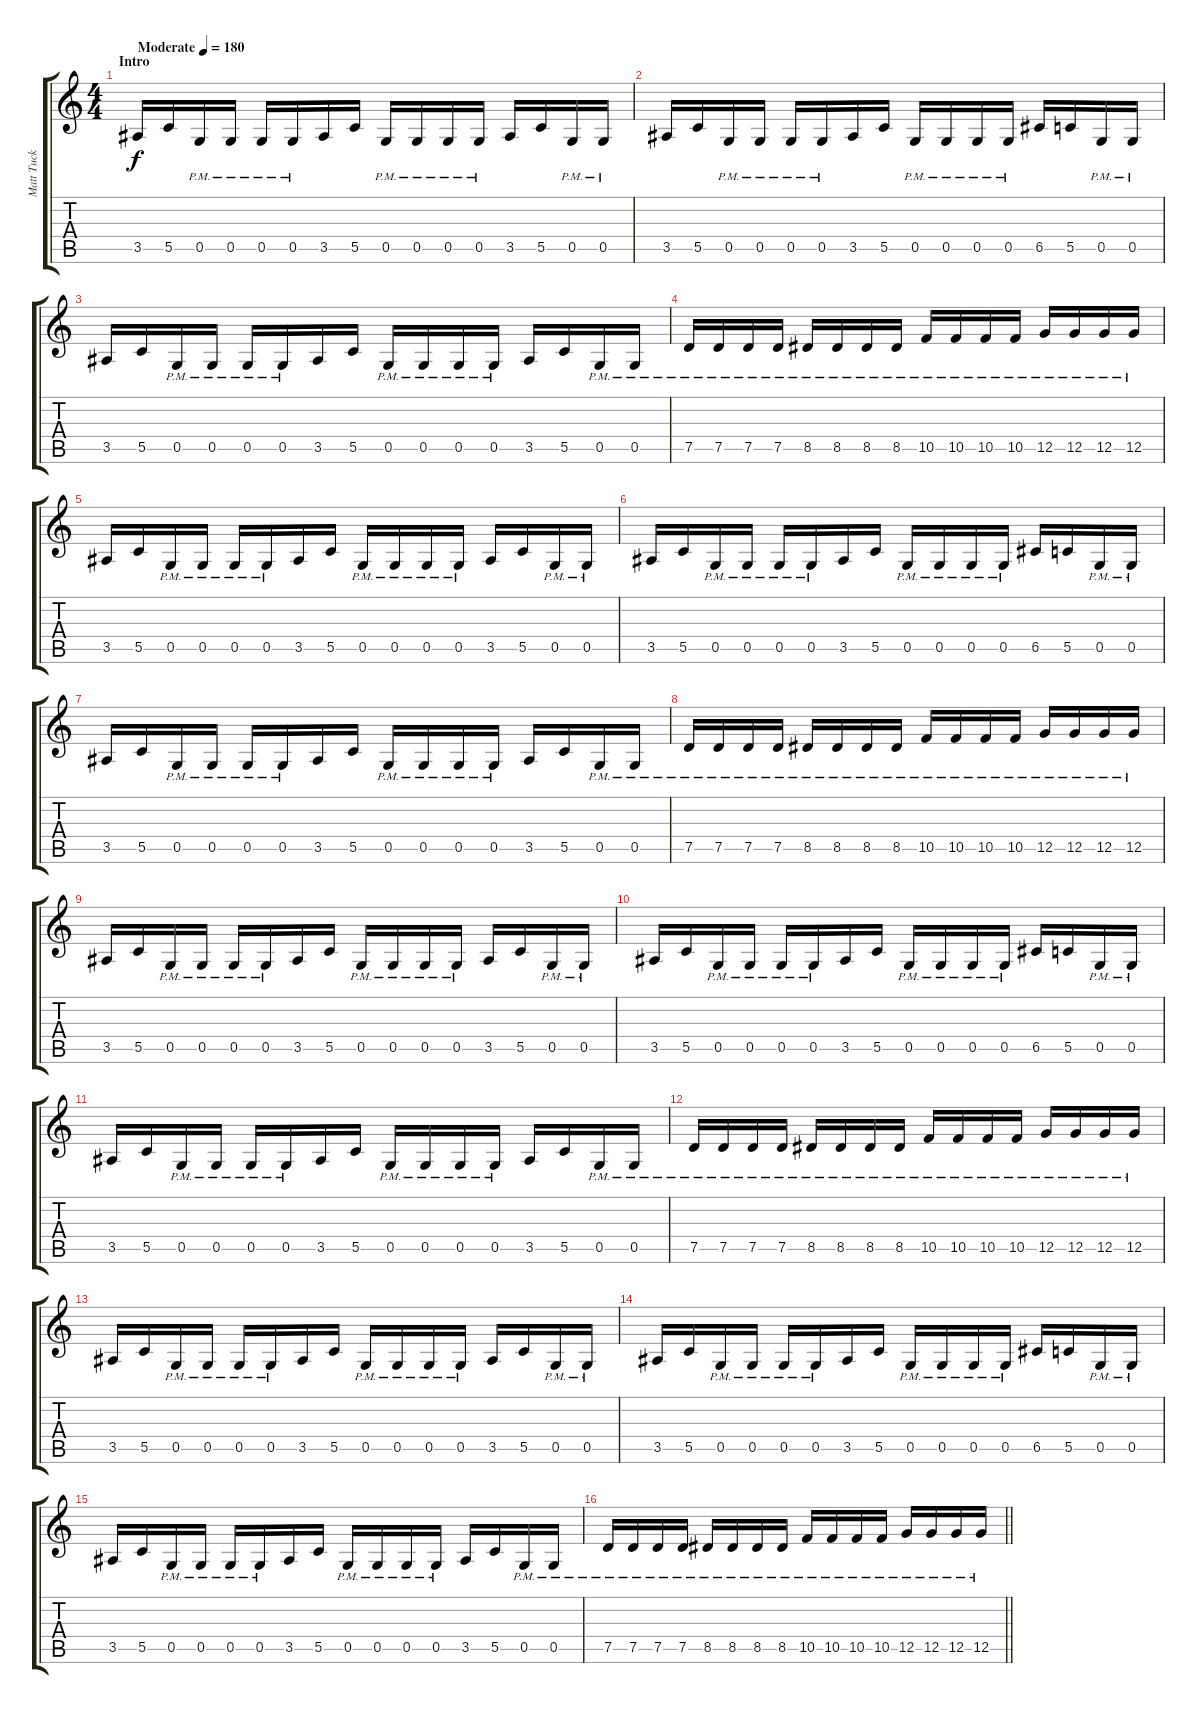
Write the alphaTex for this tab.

\track ("Matt Tuck" "Matt Tuck") {instrument distortionguitar}
\staff {score tabs}
\tuning (D4 A3 F3 C3 G2 C2) {hide}
\ts (4 4)
\section ("" "Intro")
\tempo (180 "Moderate")
\clef g2
\ks c
3.5.16{dy f instrument distortionguitar} 5.5.16 0.5{pm}.16 0.5{pm}.16 0.5{pm}.16 0.5{pm}.16 3.5.16 5.5.16 0.5{pm}.16 0.5{pm}.16 0.5{pm}.16 0.5{pm}.16 3.5.16 5.5.16 0.5{pm}.16 0.5{pm}.16 |
3.5.16 5.5.16 0.5{pm}.16 0.5{pm}.16 0.5{pm}.16 0.5{pm}.16 3.5.16 5.5.16 0.5{pm}.16 0.5{pm}.16 0.5{pm}.16 0.5{pm}.16 6.5.16 5.5.16 0.5{pm}.16 0.5{pm}.16 |
3.5.16 5.5.16 0.5{pm}.16 0.5{pm}.16 0.5{pm}.16 0.5{pm}.16 3.5.16 5.5.16 0.5{pm}.16 0.5{pm}.16 0.5{pm}.16 0.5{pm}.16 3.5.16 5.5.16 0.5{pm}.16 0.5{pm}.16 |
7.5{pm}.16 7.5{pm}.16 7.5{pm}.16 7.5{pm}.16 8.5{pm}.16 8.5{pm}.16 8.5{pm}.16 8.5{pm}.16 10.5{pm}.16 10.5{pm}.16 10.5{pm}.16 10.5{pm}.16 12.5{pm}.16 12.5{pm}.16 12.5{pm}.16 12.5{pm}.16 |
3.5.16 5.5.16 0.5{pm}.16 0.5{pm}.16 0.5{pm}.16 0.5{pm}.16 3.5.16 5.5.16 0.5{pm}.16 0.5{pm}.16 0.5{pm}.16 0.5{pm}.16 3.5.16 5.5.16 0.5{pm}.16 0.5{pm}.16 |
3.5.16 5.5.16 0.5{pm}.16 0.5{pm}.16 0.5{pm}.16 0.5{pm}.16 3.5.16 5.5.16 0.5{pm}.16 0.5{pm}.16 0.5{pm}.16 0.5{pm}.16 6.5.16 5.5.16 0.5{pm}.16 0.5{pm}.16 |
3.5.16 5.5.16 0.5{pm}.16 0.5{pm}.16 0.5{pm}.16 0.5{pm}.16 3.5.16 5.5.16 0.5{pm}.16 0.5{pm}.16 0.5{pm}.16 0.5{pm}.16 3.5.16 5.5.16 0.5{pm}.16 0.5{pm}.16 |
7.5{pm}.16 7.5{pm}.16 7.5{pm}.16 7.5{pm}.16 8.5{pm}.16 8.5{pm}.16 8.5{pm}.16 8.5{pm}.16 10.5{pm}.16 10.5{pm}.16 10.5{pm}.16 10.5{pm}.16 12.5{pm}.16 12.5{pm}.16 12.5{pm}.16 12.5{pm}.16 |
3.5.16 5.5.16 0.5{pm}.16 0.5{pm}.16 0.5{pm}.16 0.5{pm}.16 3.5.16 5.5.16 0.5{pm}.16 0.5{pm}.16 0.5{pm}.16 0.5{pm}.16 3.5.16 5.5.16 0.5{pm}.16 0.5{pm}.16 |
3.5.16 5.5.16 0.5{pm}.16 0.5{pm}.16 0.5{pm}.16 0.5{pm}.16 3.5.16 5.5.16 0.5{pm}.16 0.5{pm}.16 0.5{pm}.16 0.5{pm}.16 6.5.16 5.5.16 0.5{pm}.16 0.5{pm}.16 |
3.5.16 5.5.16 0.5{pm}.16 0.5{pm}.16 0.5{pm}.16 0.5{pm}.16 3.5.16 5.5.16 0.5{pm}.16 0.5{pm}.16 0.5{pm}.16 0.5{pm}.16 3.5.16 5.5.16 0.5{pm}.16 0.5{pm}.16 |
7.5{pm}.16 7.5{pm}.16 7.5{pm}.16 7.5{pm}.16 8.5{pm}.16 8.5{pm}.16 8.5{pm}.16 8.5{pm}.16 10.5{pm}.16 10.5{pm}.16 10.5{pm}.16 10.5{pm}.16 12.5{pm}.16 12.5{pm}.16 12.5{pm}.16 12.5{pm}.16 |
3.5.16 5.5.16 0.5{pm}.16 0.5{pm}.16 0.5{pm}.16 0.5{pm}.16 3.5.16 5.5.16 0.5{pm}.16 0.5{pm}.16 0.5{pm}.16 0.5{pm}.16 3.5.16 5.5.16 0.5{pm}.16 0.5{pm}.16 |
3.5.16 5.5.16 0.5{pm}.16 0.5{pm}.16 0.5{pm}.16 0.5{pm}.16 3.5.16 5.5.16 0.5{pm}.16 0.5{pm}.16 0.5{pm}.16 0.5{pm}.16 6.5.16 5.5.16 0.5{pm}.16 0.5{pm}.16 |
3.5.16 5.5.16 0.5{pm}.16 0.5{pm}.16 0.5{pm}.16 0.5{pm}.16 3.5.16 5.5.16 0.5{pm}.16 0.5{pm}.16 0.5{pm}.16 0.5{pm}.16 3.5.16 5.5.16 0.5{pm}.16 0.5{pm}.16 |
\barLineRight lightlight
7.5{pm}.16 7.5{pm}.16 7.5{pm}.16 7.5{pm}.16 8.5{pm}.16 8.5{pm}.16 8.5{pm}.16 8.5{pm}.16 10.5{pm}.16 10.5{pm}.16 10.5{pm}.16 10.5{pm}.16 12.5{pm}.16 12.5{pm}.16 12.5{pm}.16 12.5{pm}.16
